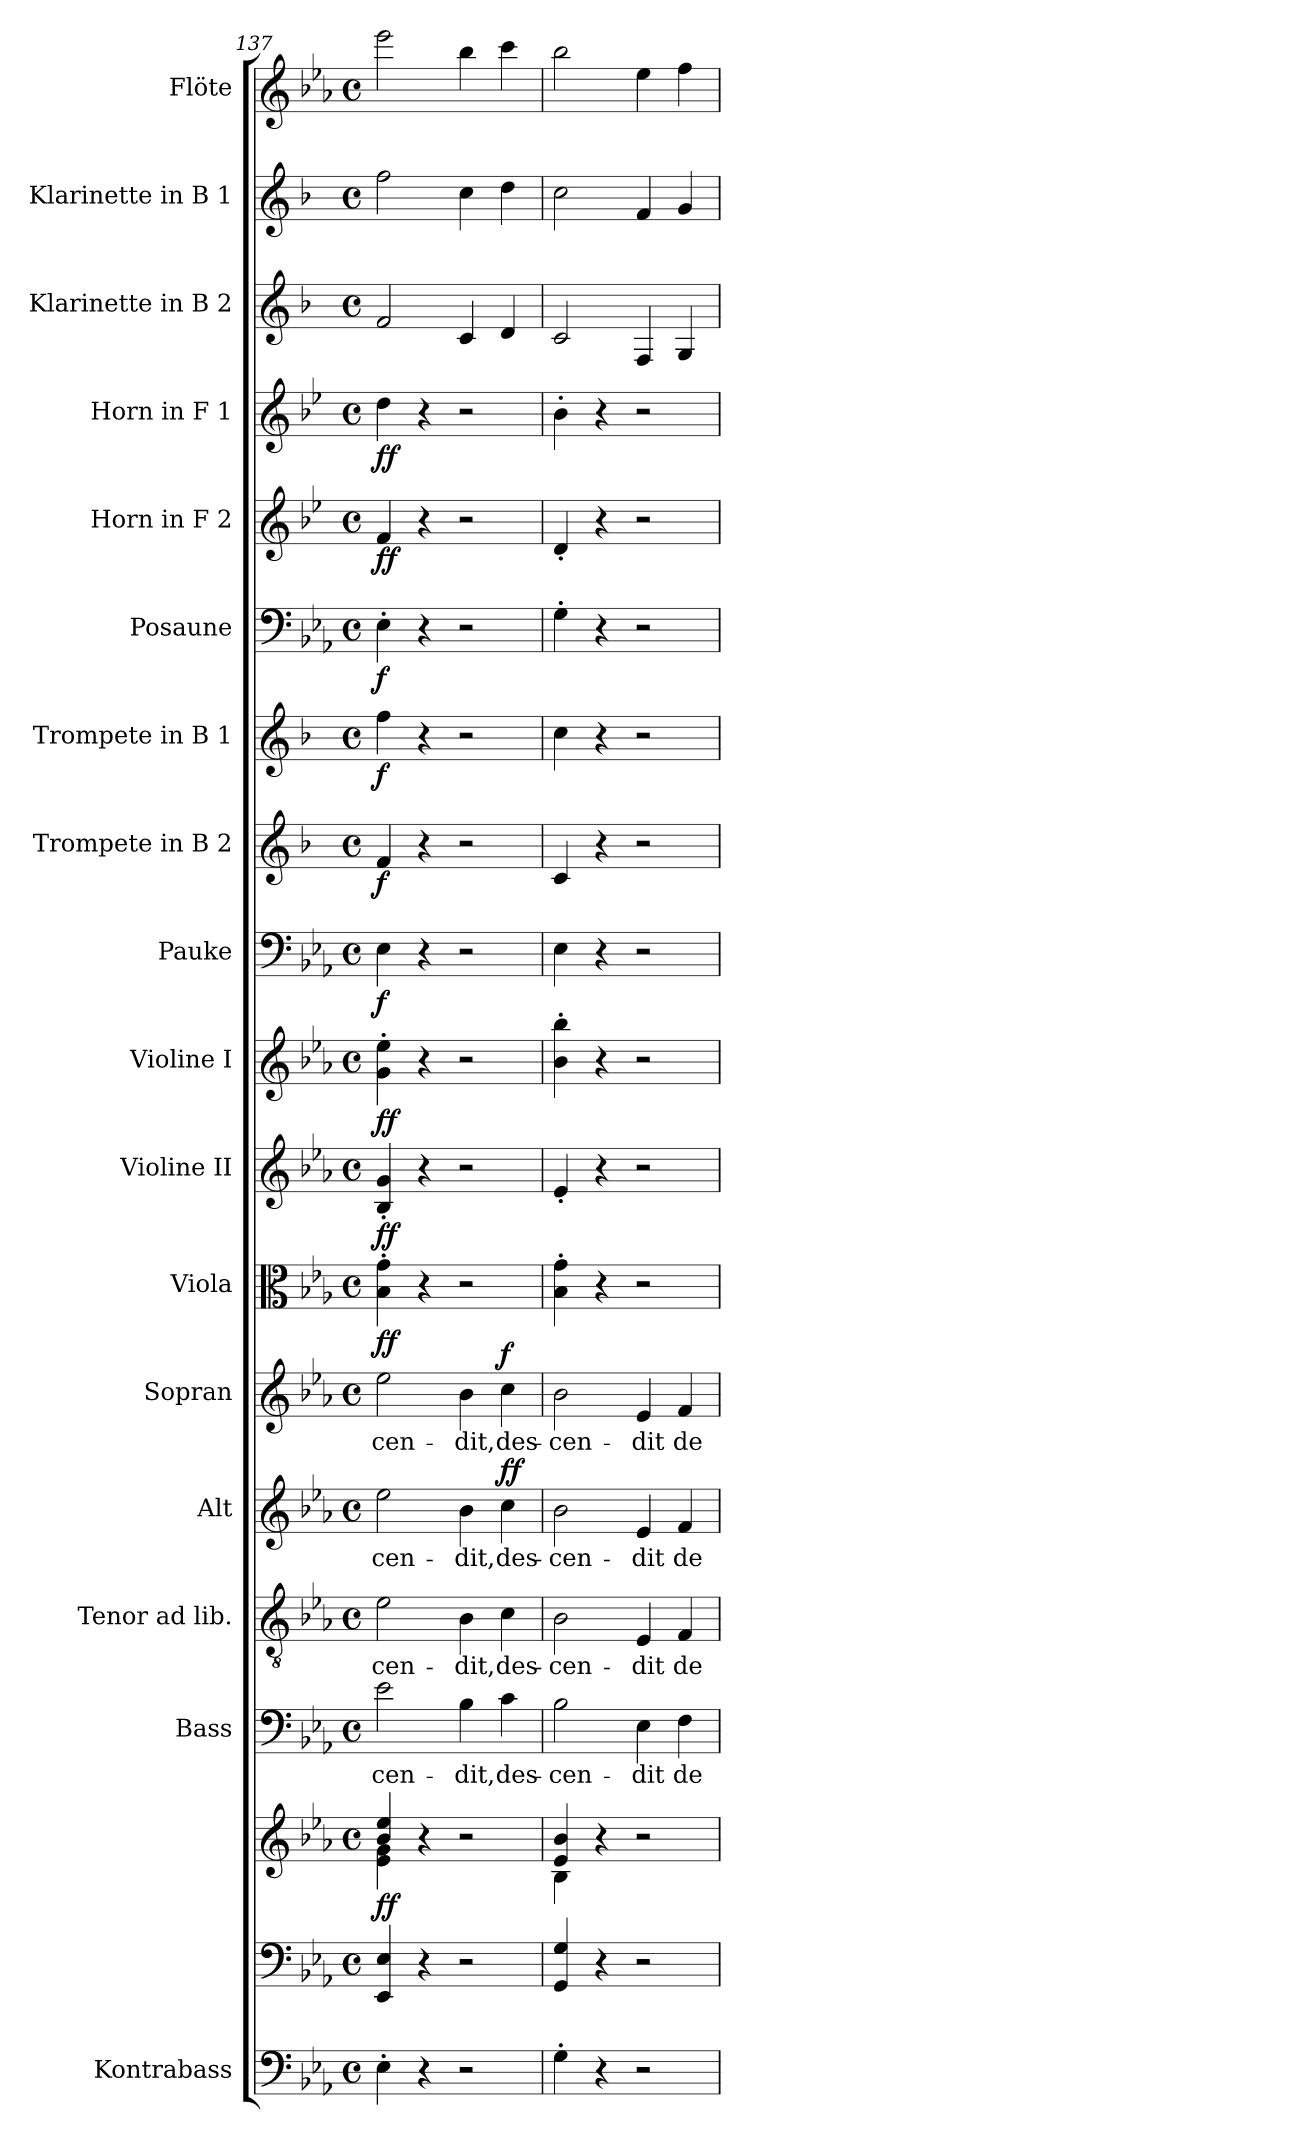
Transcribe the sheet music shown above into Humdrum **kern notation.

**kern	**kern	**kern	**dynam	**kern	**text	**kern	**text	**kern	**text	**dynam	**kern	**text	**dynam	**kern	**dynam	**kern	**dynam	**kern	**dynam	**kern	**dynam	**kern	**dynam	**kern	**dynam	**kern	**dynam	**kern	**dynam	**kern	**dynam	**kern	**kern	**kern
*part18	*part17	*part17	*part17	*part16	*part16	*part15	*part15	*part14	*part14	*part14	*part13	*part13	*part13	*part12	*part12	*part11	*part11	*part10	*part10	*part9	*part9	*part8	*part8	*part7	*part7	*part6	*part6	*part5	*part5	*part4	*part4	*part3	*part2	*part1
*staff19	*staff18	*staff17	*staff17/18	*staff16	*staff16	*staff15	*staff15	*staff14	*staff14	*staff14	*staff13	*staff13	*staff13	*staff12	*staff12	*staff11	*staff11	*staff10	*staff10	*staff9	*staff9	*staff8	*staff8	*staff7	*staff7	*staff6	*staff6	*staff5	*staff5	*staff4	*staff4	*staff3	*staff2	*staff1
*I"Kontrabass	*	*	*	*I"Bass	*	*I"Tenor ad lib.	*	*I"Alt	*	*	*I"Sopran	*	*	*I"Viola	*	*I"Violine II	*	*I"Violine I	*	*I"Pauke	*	*I"Trompete in B 2	*	*I"Trompete in B 1	*	*I"Posaune	*	*I"Horn in F 2	*	*I"Horn in F 1	*	*I"Klarinette in B 2	*I"Klarinette in B 1	*I"Flöte
*I'Kb.	*	*	*	*I'B	*	*I'T	*	*I'A	*	*	*I'S	*	*	*I'Vla.	*	*I'Vl. II	*	*I'Vl. I	*	*I'Pk.	*	*	*	*	*	*I'Pos.	*	*I'Hrn. 2	*	*I'Hrn. 1	*	*	*	*I'Fl.
*clefF4	*clefF4	*clefG2	*	*clefF4	*	*clefGv2	*	*clefG2	*	*	*clefG2	*	*	*clefC3	*	*clefG2	*	*clefG2	*	*clefF4	*	*clefG2	*	*clefG2	*	*clefF4	*	*clefG2	*	*clefG2	*	*clefG2	*clefG2	*clefG2
*ITrd7c12	*	*	*	*	*	*	*	*	*	*	*	*	*	*	*	*	*	*	*	*	*	*ITrd1c2	*	*ITrd1c2	*	*	*	*ITrd4c7	*	*ITrd4c7	*	*ITrd1c2	*ITrd1c2	*
*k[b-e-a-]	*k[b-e-a-]	*k[b-e-a-]	*	*k[b-e-a-]	*	*k[b-e-a-]	*	*k[b-e-a-]	*	*	*k[b-e-a-]	*	*	*k[b-e-a-]	*	*k[b-e-a-]	*	*k[b-e-a-]	*	*k[b-e-a-]	*	*k[b-e-a-]	*	*k[b-e-a-]	*	*k[b-e-a-]	*	*k[b-e-a-]	*	*k[b-e-a-]	*	*k[b-e-a-]	*k[b-e-a-]	*k[b-e-a-]
*E-:	*E-:	*E-:	*	*E-:	*	*E-:	*	*E-:	*	*	*E-:	*	*	*E-:	*	*E-:	*	*E-:	*	*E-:	*	*E-:	*	*E-:	*	*E-:	*	*E-:	*	*E-:	*	*E-:	*E-:	*E-:
*M4/4	*M4/4	*M4/4	*	*M4/4	*	*M4/4	*	*M4/4	*	*	*M4/4	*	*	*M4/4	*	*M4/4	*	*M4/4	*	*M4/4	*	*M4/4	*	*M4/4	*	*M4/4	*	*M4/4	*	*M4/4	*	*M4/4	*M4/4	*M4/4
*met(c)	*met(c)	*met(c)	*	*met(c)	*	*met(c)	*	*met(c)	*	*	*met(c)	*	*	*met(c)	*	*met(c)	*	*met(c)	*	*met(c)	*	*met(c)	*	*met(c)	*	*met(c)	*	*met(c)	*	*met(c)	*	*met(c)	*met(c)	*met(c)
=137	=137	=137	=137	=137	=137	=137	=137	=137	=137	=137	=137	=137	=137	=137	=137	=137	=137	=137	=137	=137	=137	=137	=137	=137	=137	=137	=137	=137	=137	=137	=137	=137	=137	=137
*	*	*^	*	*	*	*	*	*	*	*	*	*	*	*	*	*	*	*	*	*	*	*	*	*	*	*	*	*	*	*	*	*	*	*
!	!	!	!	!LO:DY:b	!	!LO:LY:b	!	!LO:LY:b	!	!LO:LY:b	!	!	!LO:LY:b	!	!	!LO:DY:b	!	!LO:DY:b	!	!LO:DY:b	!	!LO:DY:b	!	!LO:DY:b	!	!LO:DY:b	!	!LO:DY:b	!	!LO:DY:b	!	!LO:DY:b	!	!	!
4EE-'>\	4EE-/ 4E-/	4b-/ 4ee-/	4e-\ 4g\	ff	2e-\	-cen-	2e-\	-cen-	2ee-\	-cen-	.	2ee-\	-cen-	.	4B-\'> 4g\'>	ff	4B-/'< 4g/'<	ff	4g\'> 4ee-\'>	ff	4E-\	f	4e-/	f	4ee-\	f	4E-'>\	f	4B-/	ff	4g\	ff	2e-/	2ee-\	2eee-\
4r	4r	4r	2.ryy	.	.	.	.	.	.	.	.	.	.	.	4r	.	4r	.	4r	.	4r	.	4r	.	4r	.	4r	.	4r	.	4r	.	.	.	.
!	!	!	!	!	!	!LO:LY:b	!	!LO:LY:b	!	!LO:LY:b	!	!	!LO:LY:b	!	!	!	!	!	!	!	!	!	!	!	!	!	!	!	!	!	!	!	!	!	!
2r	2r	2r	.	.	4B-\	-dit,	4B-\	-dit,	4b-\	-dit,	.	4b-\	-dit,	.	2r	.	2r	.	2r	.	2r	.	2r	.	2r	.	2r	.	2r	.	2r	.	4B-/	4b-\	4bb-\
!	!	!	!	!	!	!LO:LY:b	!	!LO:LY:b	!	!LO:LY:b	!LO:DY:a	!	!LO:LY:b	!LO:DY:a	!	!	!	!	!	!	!	!	!	!	!	!	!	!	!	!	!	!	!	!	!
.	.	.	.	.	4c\	des-	4c\	des-	4cc\	des-	ff	4cc\	des-	f	.	.	.	.	.	.	.	.	.	.	.	.	.	.	.	.	.	.	4c/	4cc\	4ccc\
=138	=138	=138	=138	=138	=138	=138	=138	=138	=138	=138	=138	=138	=138	=138	=138	=138	=138	=138	=138	=138	=138	=138	=138	=138	=138	=138	=138	=138	=138	=138	=138	=138	=138	=138	=138
!	!	!	!	!	!	!LO:LY:b	!	!LO:LY:b	!	!LO:LY:b	!	!	!LO:LY:b	!	!	!	!	!	!	!	!	!	!	!	!	!	!	!	!	!	!	!	!	!	!
4GG'>\	4GG/ 4G/	4e-/ 4b-/	4B-\	.	2B-\	-cen-	2B-\	-cen-	2b-\	-cen-	.	2b-\	-cen-	.	4B-\'> 4g\'>	.	4e-'</	.	4b-\'> 4bb-\'>	.	4E-\	.	4B-/	.	4b-\	.	4G'>\	.	4G'</	.	4e-'>\	.	2B-/	2b-\	2bb-\
4r	4r	4r	2.ryy	.	.	.	.	.	.	.	.	.	.	.	4r	.	4r	.	4r	.	4r	.	4r	.	4r	.	4r	.	4r	.	4r	.	.	.	.
!	!	!	!	!	!	!LO:LY:b	!	!LO:LY:b	!	!LO:LY:b	!	!	!LO:LY:b	!	!	!	!	!	!	!	!	!	!	!	!	!	!	!	!	!	!	!	!	!	!
2r	2r	2r	.	.	4E-\	-dit	4E-/	-dit	4e-/	-dit	.	4e-/	-dit	.	2r	.	2r	.	2r	.	2r	.	2r	.	2r	.	2r	.	2r	.	2r	.	4E-/	4e-/	4ee-\
!	!	!	!	!	!	!LO:LY:b	!	!LO:LY:b	!	!LO:LY:b	!	!	!LO:LY:b	!	!	!	!	!	!	!	!	!	!	!	!	!	!	!	!	!	!	!	!	!	!
.	.	.	.	.	4F\	de	4F/	de	4f/	de	.	4f/	de	.	.	.	.	.	.	.	.	.	.	.	.	.	.	.	.	.	.	.	4F/	4f/	4ff\
*	*	*v	*v	*	*	*	*	*	*	*	*	*	*	*	*	*	*	*	*	*	*	*	*	*	*	*	*	*	*	*	*	*	*	*	*
=	=	=	=	=	=	=	=	=	=	=	=	=	=	=	=	=	=	=	=	=	=	=	=	=	=	=	=	=	=	=	=	=	=	=
*-	*-	*-	*-	*-	*-	*-	*-	*-	*-	*-	*-	*-	*-	*-	*-	*-	*-	*-	*-	*-	*-	*-	*-	*-	*-	*-	*-	*-	*-	*-	*-	*-	*-	*-
